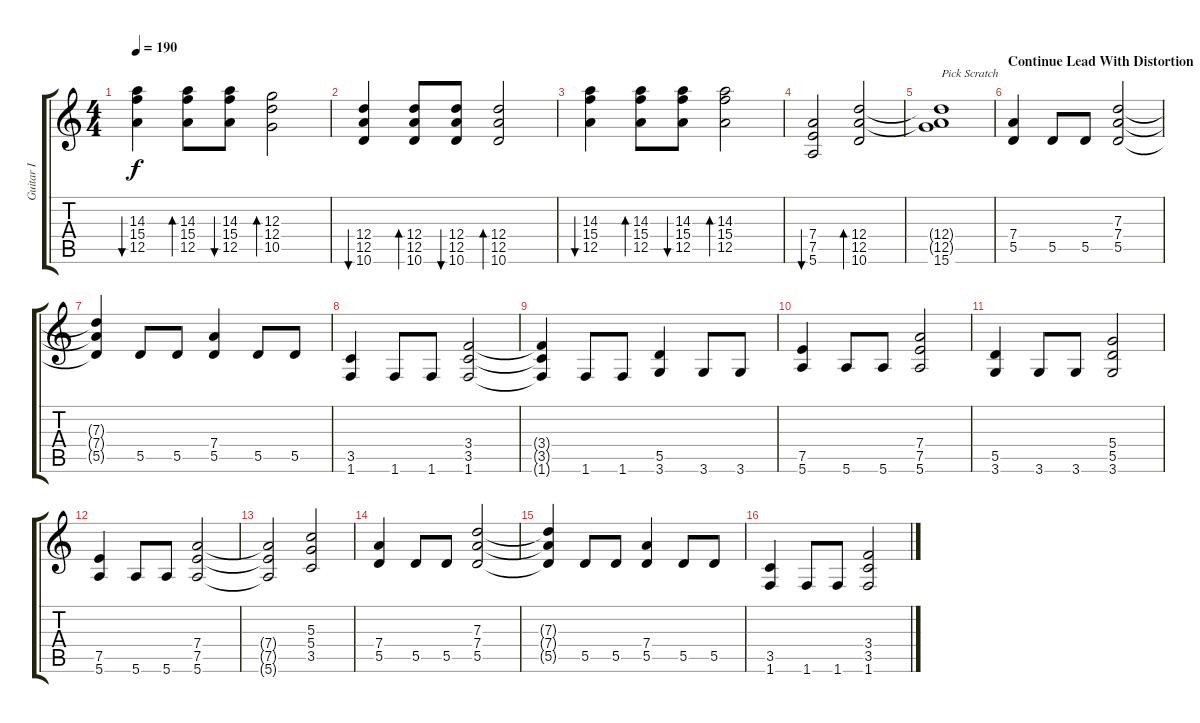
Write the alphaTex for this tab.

\track ("Guitar I" "Guitar I") {instrument overdrivenguitar}
\staff {score tabs}
\tuning (E4 B3 G3 D3 A2 E2) {hide}
\ts (4 4)
\tempo 190
\clef g2
\ks c
(14.3 15.4 12.5).4{bu 240 dy f} (14.3 15.4 12.5).8{bd 240} (14.3 15.4 12.5).8{bu 240} (12.3 12.4 10.5).2{bd 240} |
(12.4 12.5 10.6).4{bu 240} (12.4 12.5 10.6).8{bd 240} (12.4 12.5 10.6).8{bu 240} (12.4 12.5 10.6).2{bd 240} |
(14.3 15.4 12.5).4{bu 240} (14.3 15.4 12.5).8{bd 240} (14.3 15.4 12.5).8{bu 240} (14.3 15.4 12.5).2{bd 240} |
(7.4 7.5 5.6).2{bu 240} (12.4 12.5 10.6).2{bd 240} |
(12.4{t} 12.5{t} 15.6).1{txt "Pick Scratch" volume 16 instrument overdrivenguitar} |
\section ("" "Continue Lead With Distortion")
(7.4 5.5).4 5.5.8 5.5.8 (7.3 7.4 5.5).2 |
(7.3{t} 7.4{t} 5.5{t}).4 5.5.8 5.5.8 (7.4 5.5).4 5.5.8 5.5.8 |
(3.5 1.6).4 1.6.8 1.6.8 (3.4 3.5 1.6).2 |
(3.4{t} 3.5{t} 1.6{t}).4 1.6.8 1.6.8 (5.5 3.6).4 3.6.8 3.6.8 |
(7.5 5.6).4 5.6.8 5.6.8 (7.4 7.5 5.6).2 |
(5.5 3.6).4 3.6.8 3.6.8 (5.4 5.5 3.6).2 |
(7.5 5.6).4 5.6.8 5.6.8 (7.4 7.5 5.6).2 |
(7.4{t} 7.5{t} 5.6{t}).2 (5.3 5.4 3.5).2 |
(7.4 5.5).4 5.5.8 5.5.8 (7.3 7.4 5.5).2 |
(7.3{t} 7.4{t} 5.5{t}).4 5.5.8 5.5.8 (7.4 5.5).4 5.5.8 5.5.8 |
(3.5 1.6).4 1.6.8 1.6.8 (3.4 3.5 1.6).2
